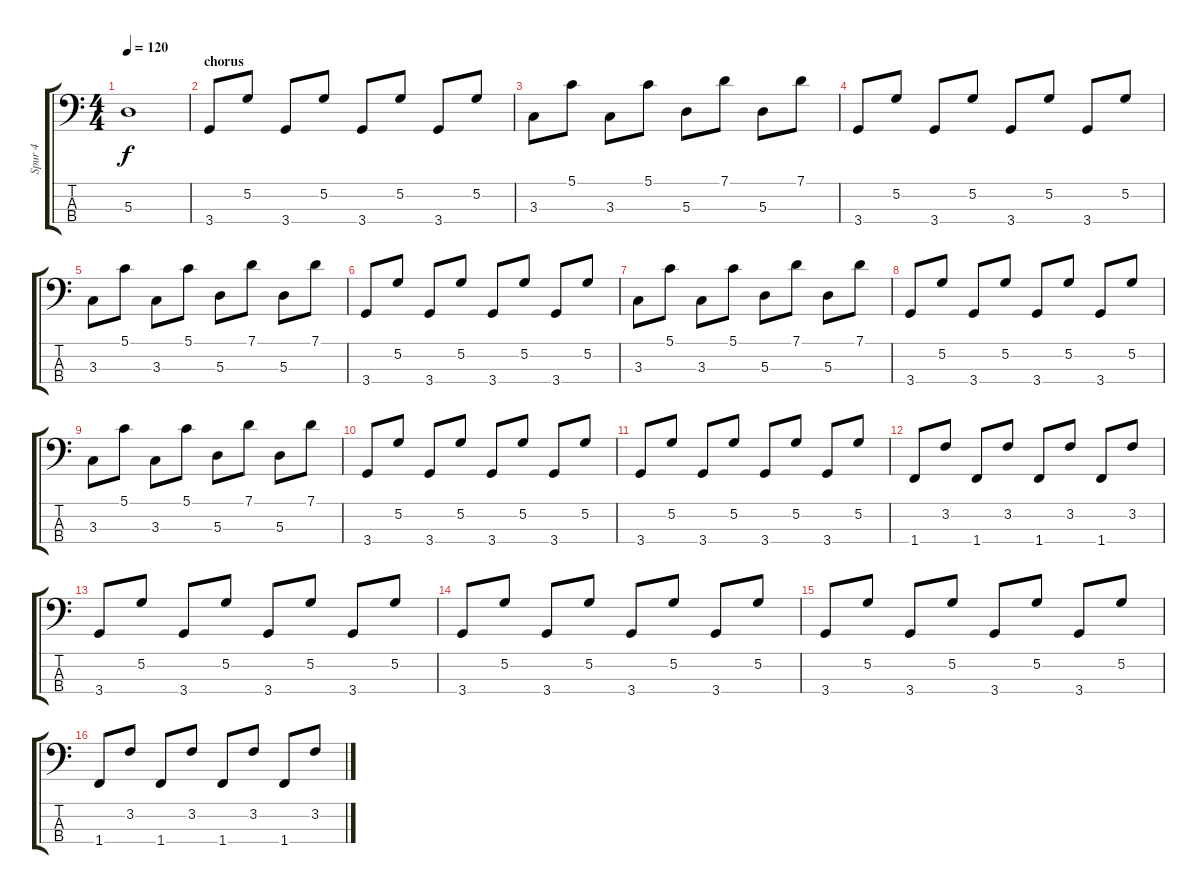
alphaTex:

\track ("Spur 4" "Spur 4") {instrument electricbassfinger}
\staff {score tabs}
\tuning (G2 D2 A1 E1) {hide}
\ts (4 4)
\tempo 120
\clef f4
\ks c
5.3{t}.1{dy f} |
\section ("" "chorus")
3.4.8 5.2.8 3.4.8 5.2.8 3.4.8 5.2.8 3.4.8 5.2.8 |
3.3.8 5.1.8 3.3.8 5.1.8 5.3.8 7.1.8 5.3.8 7.1.8 |
3.4.8 5.2.8 3.4.8 5.2.8 3.4.8 5.2.8 3.4.8 5.2.8 |
3.3.8 5.1.8 3.3.8 5.1.8 5.3.8 7.1.8 5.3.8 7.1.8 |
3.4.8 5.2.8 3.4.8 5.2.8 3.4.8 5.2.8 3.4.8 5.2.8 |
3.3.8 5.1.8 3.3.8 5.1.8 5.3.8 7.1.8 5.3.8 7.1.8 |
3.4.8 5.2.8 3.4.8 5.2.8 3.4.8 5.2.8 3.4.8 5.2.8 |
3.3.8 5.1.8 3.3.8 5.1.8 5.3.8 7.1.8 5.3.8 7.1.8 |
3.4.8 5.2.8 3.4.8 5.2.8 3.4.8 5.2.8 3.4.8 5.2.8 |
3.4.8 5.2.8 3.4.8 5.2.8 3.4.8 5.2.8 3.4.8 5.2.8 |
1.4.8 3.2.8 1.4.8 3.2.8 1.4.8 3.2.8 1.4.8 3.2.8 |
3.4.8 5.2.8 3.4.8 5.2.8 3.4.8 5.2.8 3.4.8 5.2.8 |
3.4.8 5.2.8 3.4.8 5.2.8 3.4.8 5.2.8 3.4.8 5.2.8 |
3.4.8 5.2.8 3.4.8 5.2.8 3.4.8 5.2.8 3.4.8 5.2.8 |
1.4.8 3.2.8 1.4.8 3.2.8 1.4.8 3.2.8 1.4.8 3.2.8
